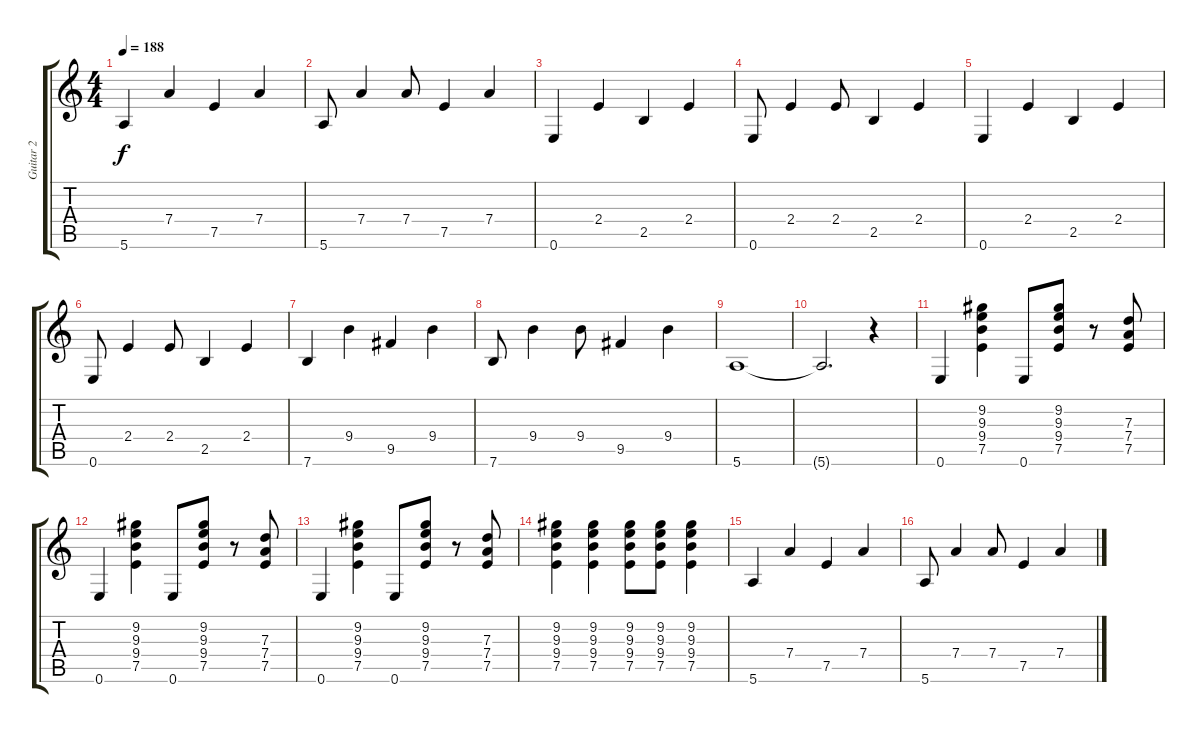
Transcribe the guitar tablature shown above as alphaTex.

\track ("Guitar 2" "Guitar 2") {instrument electricguitarclean}
\staff {score tabs}
\tuning (E4 B3 G3 D3 A2 E2) {hide}
\ts (4 4)
\tempo 188
\clef g2
\ks c
5.6.4{dy f} 7.4.4 7.5.4 7.4.4 |
5.6.8 7.4.4 7.4.8 7.5.4 7.4.4 |
0.6.4 2.4.4 2.5.4 2.4.4 |
0.6.8 2.4.4 2.4.8 2.5.4 2.4.4 |
0.6.4 2.4.4 2.5.4 2.4.4 |
0.6.8 2.4.4 2.4.8 2.5.4 2.4.4 |
7.6.4 9.4.4 9.5.4 9.4.4 |
7.6.8 9.4.4 9.4.8 9.5.4 9.4.4 |
5.6.1 |
5.6{t}.2{d} r.4 |
0.6.4 (9.2 9.3 9.4 7.5).4 0.6.8 (9.2 9.3 9.4 7.5).8 r.8 (7.3 7.4 7.5).8 |
0.6.4 (9.2 9.3 9.4 7.5).4 0.6.8 (9.2 9.3 9.4 7.5).8 r.8 (7.3 7.4 7.5).8 |
0.6.4 (9.2 9.3 9.4 7.5).4 0.6.8 (9.2 9.3 9.4 7.5).8 r.8 (7.3 7.4 7.5).8 |
(9.2 9.3 9.4 7.5).4 (9.2 9.3 9.4 7.5).4 (9.2 9.3 9.4 7.5).8 (9.2 9.3 9.4 7.5).8 (9.2 9.3 9.4 7.5).4 |
5.6.4 7.4.4 7.5.4 7.4.4 |
5.6.8 7.4.4 7.4.8 7.5.4 7.4.4
